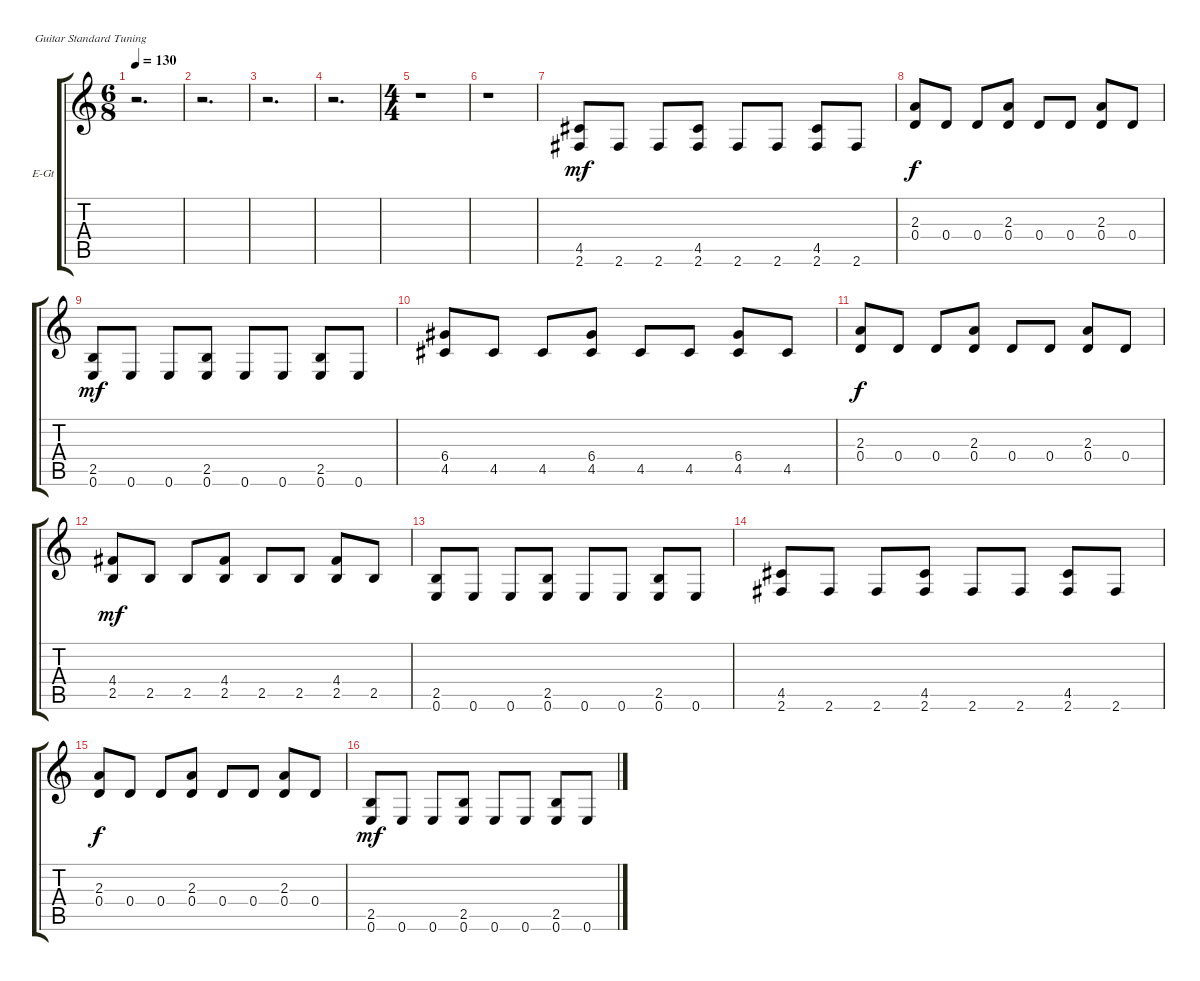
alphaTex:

\bracketExtendMode groupsimilarinstruments
\firstSystemTrackNameOrientation horizontal
\otherSystemsTrackNameOrientation horizontal
\track ("Guitar - Pavel Bushuev" "E-Gt") {instrument distortionguitar}
\staff {score tabs}
\tuning (E4 B3 G3 D3 A2 E2)
\ts (6 8)
\tempo 130
\clef g2
\ks c
r.2{d dy mf} |
r.2{d} |
r.2{d} |
r.2{d} |
\ts (4 4)
r.1 |
r.1 |
(4.5 2.6).8 2.6.8 2.6.8 (4.5 2.6).8 2.6.8 2.6.8 (4.5 2.6).8 2.6.8 |
(2.3 0.4).8{dy f} 0.4.8 0.4.8 (2.3 0.4).8 0.4.8 0.4.8 (2.3 0.4).8 0.4.8 |
(2.5 0.6).8{dy mf} 0.6.8 0.6.8 (2.5 0.6).8 0.6.8 0.6.8 (2.5 0.6).8 0.6.8 |
(6.4 4.5).8 4.5.8 4.5.8 (6.4 4.5).8 4.5.8 4.5.8 (6.4 4.5).8 4.5.8 |
(2.3 0.4).8{dy f} 0.4.8 0.4.8 (2.3 0.4).8 0.4.8 0.4.8 (2.3 0.4).8 0.4.8 |
(4.4 2.5).8{dy mf} 2.5.8 2.5.8 (4.4 2.5).8 2.5.8 2.5.8 (4.4 2.5).8 2.5.8 |
(2.5 0.6).8 0.6.8 0.6.8 (2.5 0.6).8 0.6.8 0.6.8 (2.5 0.6).8 0.6.8 |
(4.5 2.6).8 2.6.8 2.6.8 (4.5 2.6).8 2.6.8 2.6.8 (4.5 2.6).8 2.6.8 |
(2.3 0.4).8{dy f} 0.4.8 0.4.8 (2.3 0.4).8 0.4.8 0.4.8 (2.3 0.4).8 0.4.8 |
(2.5 0.6).8{dy mf} 0.6.8 0.6.8 (2.5 0.6).8 0.6.8 0.6.8 (2.5 0.6).8 0.6.8
